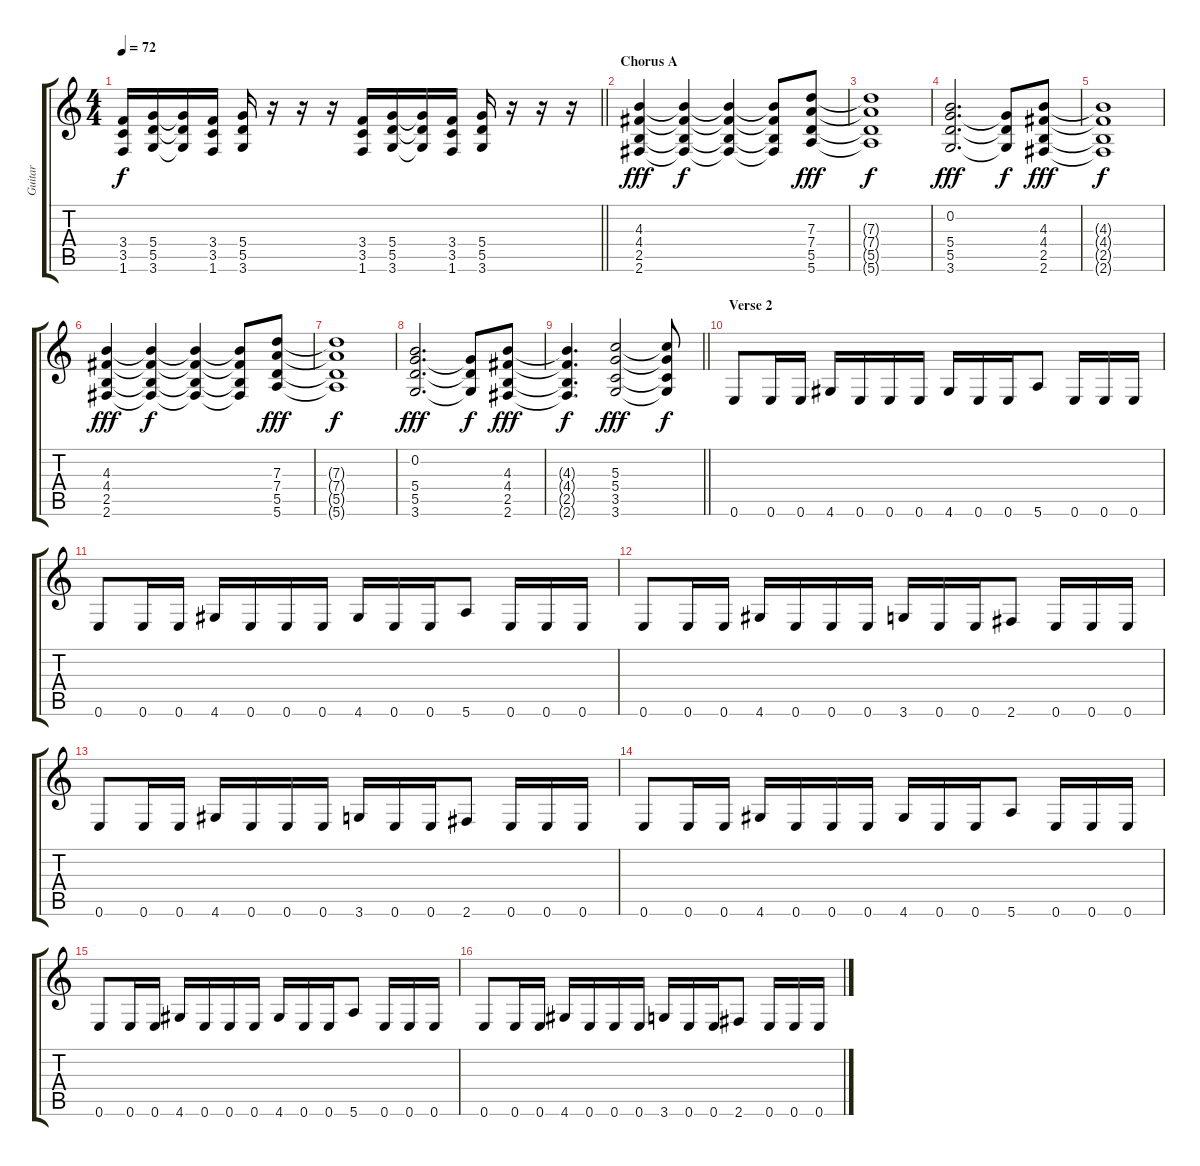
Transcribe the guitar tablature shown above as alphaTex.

\track ("Guitar" "Guitar") {instrument distortionguitar}
\staff {score tabs}
\tuning (E4 B3 G3 D3 A2 E2) {hide}
\ts (4 4)
\tempo 72
\clef g2
\barLineRight lightlight
\ks c
(3.4 3.5 1.6).16{dy f} (5.4 5.5 3.6).16 (5.4{t} 5.5{t} 3.6{t}).16 (3.4 3.5 1.6).16 (5.4 5.5 3.6).16 r.16 r.16 r.16 (3.4 3.5 1.6).16 (5.4 5.5 3.6).16 (5.4{t} 5.5{t} 3.6{t}).16 (3.4 3.5 1.6).16 (5.4 5.5 3.6).16 r.16 r.16 r.16 |
\section ("" "Chorus A")
(4.3 4.4 2.5 2.6).4{dy fff} (4.3{t} 4.4{t} 2.5{t} 2.6{t}).4{dy f} (4.3{t} 4.4{t} 2.5{t} 2.6{t}).4 (4.3{t} 4.4{t} 2.5{t} 2.6{t}).8 (7.3 7.4 5.5 5.6).8{dy fff} |
(7.3{t} 7.4{t} 5.5{t} 5.6{t}).1{dy f} |
(0.2 5.4 5.5 3.6).2{d dy fff} (5.4{t} 5.5{t} 3.6{t}).8{dy f} (4.3 4.4 2.5 2.6).8{dy fff} |
(4.3{t} 4.4{t} 2.5{t} 2.6{t}).1{dy f} |
(4.3 4.4 2.5 2.6).4{dy fff} (4.3{t} 4.4{t} 2.5{t} 2.6{t}).4{dy f} (4.3{t} 4.4{t} 2.5{t} 2.6{t}).4 (4.3{t} 4.4{t} 2.5{t} 2.6{t}).8 (7.3 7.4 5.5 5.6).8{dy fff} |
(7.3{t} 7.4{t} 5.5{t} 5.6{t}).1{dy f} |
(0.2 5.4 5.5 3.6).2{d dy fff} (5.4{t} 5.5{t} 3.6{t}).8{dy f} (4.3 4.4 2.5 2.6).8{dy fff} |
\barLineRight lightlight
(4.3{t} 4.4{t} 2.5{t} 2.6{t}).4{d dy f} (5.3 5.4 3.5 3.6).2{dy fff} (5.3{t} 5.4{t} 3.5{t} 3.6{t}).8{dy f} |
\section ("" "Verse 2")
0.6.8 0.6.16 0.6.16 4.6.16 0.6.16 0.6.16 0.6.16 4.6.16 0.6.16 0.6.16 5.6.8 0.6.16 0.6.16 0.6.16 |
0.6.8 0.6.16 0.6.16 4.6.16 0.6.16 0.6.16 0.6.16 4.6.16 0.6.16 0.6.16 5.6.8 0.6.16 0.6.16 0.6.16 |
0.6.8 0.6.16 0.6.16 4.6.16 0.6.16 0.6.16 0.6.16 3.6.16 0.6.16 0.6.16 2.6.8 0.6.16 0.6.16 0.6.16 |
0.6.8 0.6.16 0.6.16 4.6.16 0.6.16 0.6.16 0.6.16 3.6.16 0.6.16 0.6.16 2.6.8 0.6.16 0.6.16 0.6.16 |
0.6.8 0.6.16 0.6.16 4.6.16 0.6.16 0.6.16 0.6.16 4.6.16 0.6.16 0.6.16 5.6.8 0.6.16 0.6.16 0.6.16 |
0.6.8 0.6.16 0.6.16 4.6.16 0.6.16 0.6.16 0.6.16 4.6.16 0.6.16 0.6.16 5.6.8 0.6.16 0.6.16 0.6.16 |
0.6.8 0.6.16 0.6.16 4.6.16 0.6.16 0.6.16 0.6.16 3.6.16 0.6.16 0.6.16 2.6.8 0.6.16 0.6.16 0.6.16
